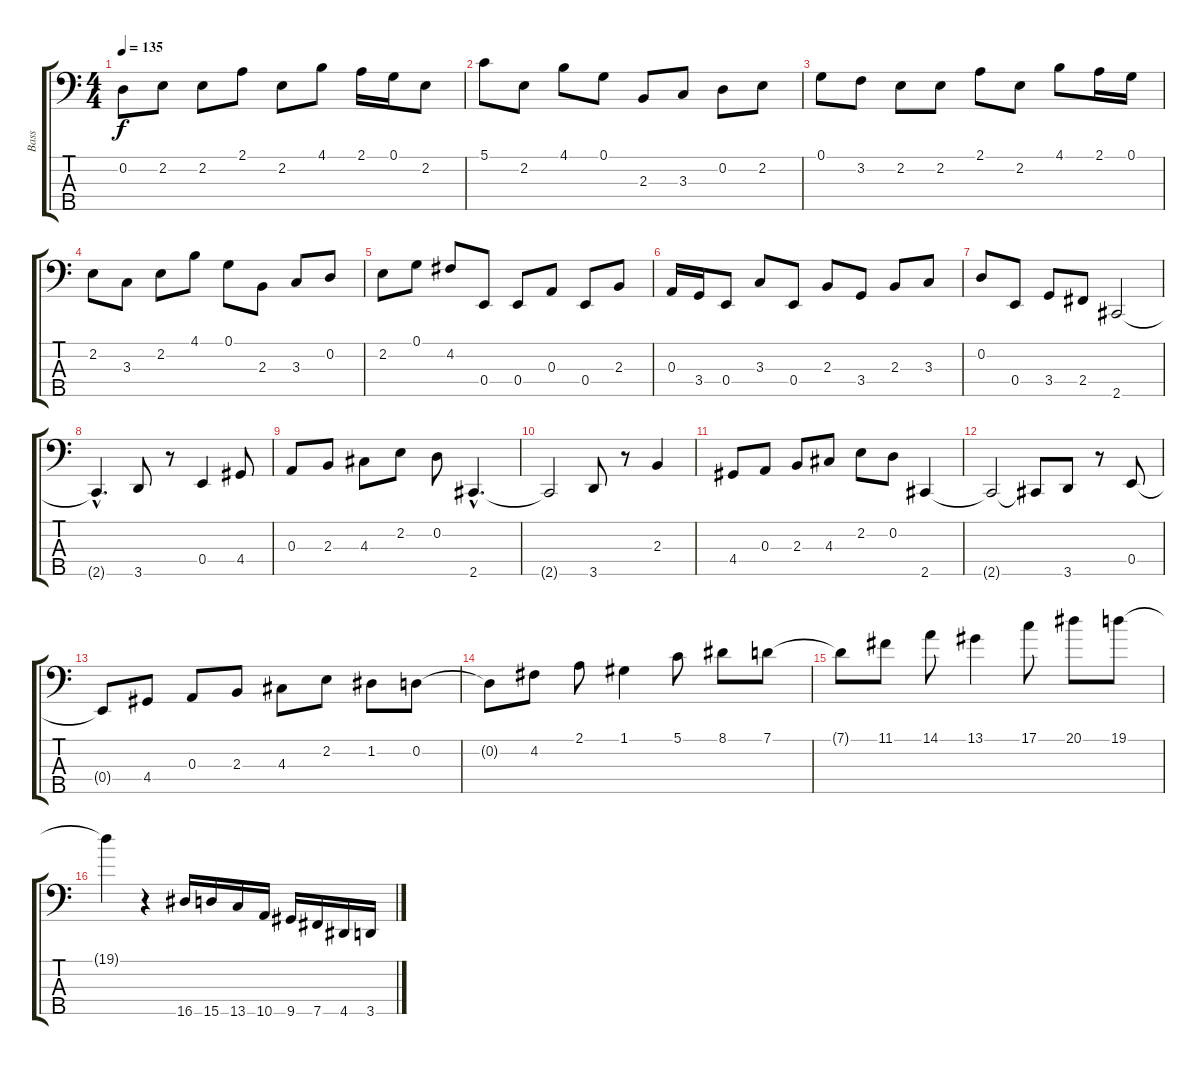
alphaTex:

\track ("Bass" "Bass") {instrument electricbassfinger}
\staff {score tabs}
\tuning (G2 D2 A1 E1 B0) {hide}
\ts (4 4)
\tempo 135
\clef f4
\ks c
0.2.8{dy f} 2.2.8 2.2.8 2.1.8 2.2.8 4.1.8 2.1.16 0.1.16 2.2.8 |
5.1.8 2.2.8 4.1.8 0.1.8 2.3.8 3.3.8 0.2.8 2.2.8 |
0.1.8 3.2.8 2.2.8 2.2.8 2.1.8 2.2.8 4.1.8 2.1.16 0.1.16 |
2.2.8 3.3.8 2.2.8 4.1.8 0.1.8 2.3.8 3.3.8 0.2.8 |
2.2.8 0.1.8 4.2.8 0.4.8 0.4.8 0.3.8 0.4.8 2.3.8 |
0.3.16 3.4.16 0.4.8 3.3.8 0.4.8 2.3.8 3.4.8 2.3.8 3.3.8 |
0.2.8 0.4.8 3.4.8 2.4.8 2.5.2 |
2.5{hac t}.4{d} 3.5.8 r.8 0.4.4 4.4.8 |
0.3.8 2.3.8 4.3.8 2.2.8 0.2.8 2.5{hac}.4{d} |
2.5{t}.2 3.5.8 r.8 2.3.4 |
4.4.8 0.3.8 2.3.8 4.3.8 2.2.8 0.2.8 2.5.4 |
2.5{t}.2 2.5{t}.8 3.5.8 r.8 0.4.8 |
0.4{t}.8 4.4.8 0.3.8 2.3.8 4.3.8 2.2.8 1.2.8 0.2.8 |
0.2{t}.8 4.2.8 2.1.8 1.1.4 5.1.8 8.1.8 7.1.8 |
7.1{t}.8 11.1.8 14.1.8 13.1.4 17.1.8 20.1.8 19.1.8 |
19.1{t}.4 r.4 16.5.16 15.5.16 13.5.16 10.5.16 9.5.16 7.5.16 4.5.16 3.5.16
